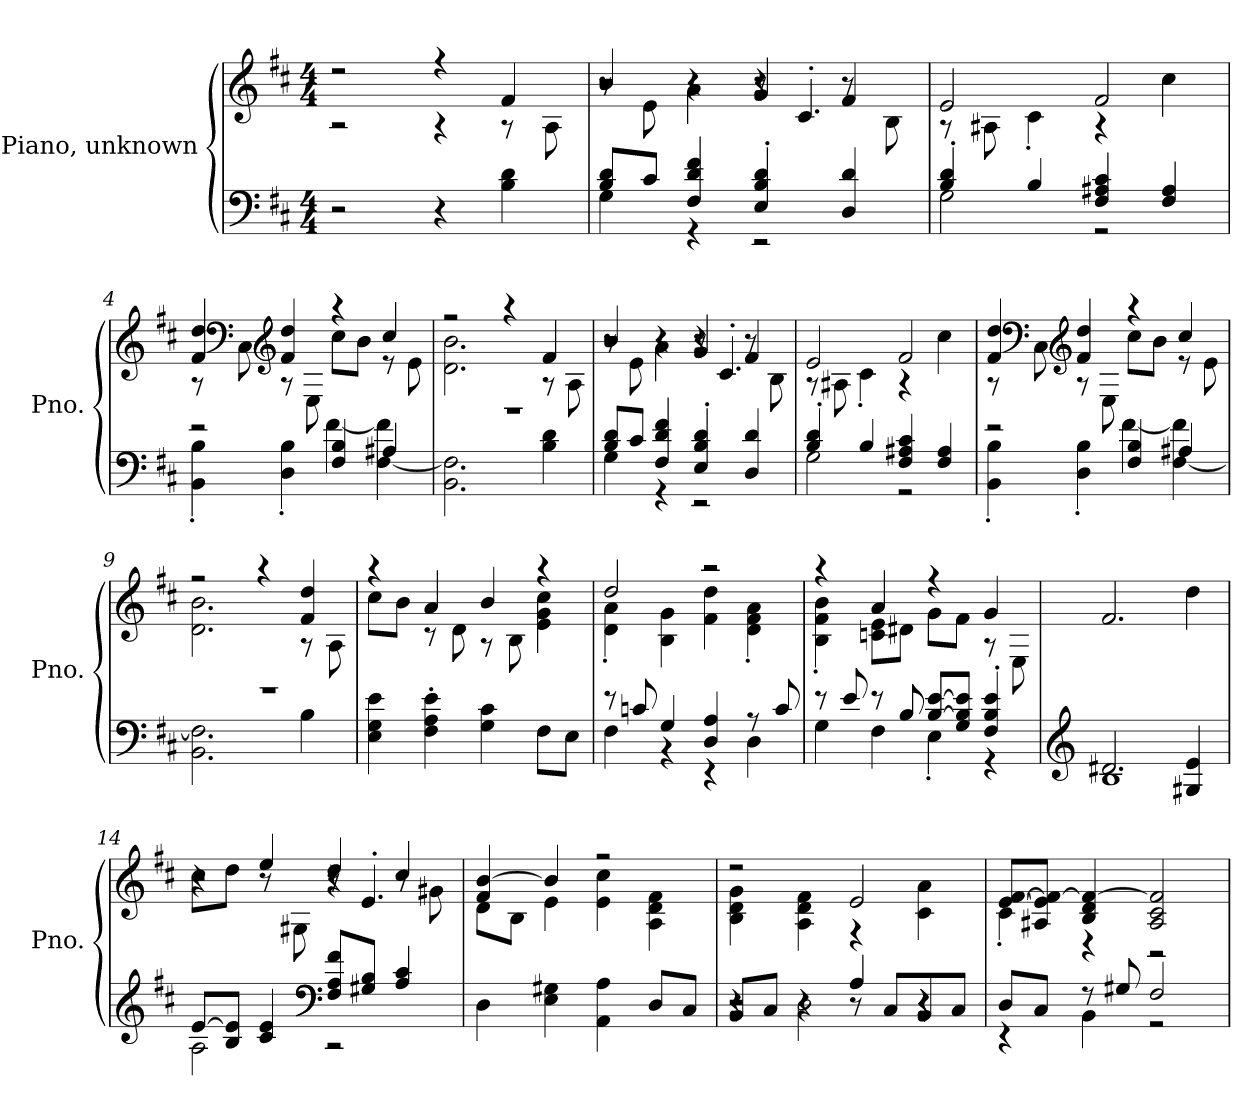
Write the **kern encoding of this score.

**kern	**kern
*part1	*part1
*staff2	*staff1
*I"Piano, unknown	*
*I'Pno.	*
*clefF4	*clefG2
*k[f#c#]	*k[f#c#]
*M4/4	*M4/4
*MM120	*MM120
=1	=1
*	*^
2r	2r	2r
4r	4r	4r
4B\ 4d\	4f#/	8r
.	.	8A\
=2	=2	=2
*^	*	*^
8B/ 8d/L	4G\	4b/	8r	2r
8c#/J	.	.	8e\	.
4F#/ 4d/ 4f#/	4r	4r	4a\	.
4E/' 4B/' 4d/'	2r	4g/	4r	8r
.	.	.	.	4.c#'/
4D/ 4d/	.	4f#/	8r	.
.	.	.	8B\	.
*	*	*	*v	*v
=3	=3	=3	=3
4B/' 4d/'	2G\	2e/	8r
.	.	.	8A#X\
4B/	.	.	4c#'\
4F#/ 4A#X/ 4c#/	2r	2f#/	4r
4F#/ 4A#/	.	.	4cc#\
=4	=4	=4	=4
2r	4BB\' 4B\'	4f#/ 4dd/	8r
*	*	*clefF4	*
.	.	.	8C#\
*	*	*clefG2	*
.	4D\' 4B\'	4f#/ 4dd/	8r
.	.	.	8E\
4F#/ 4B/	[4f#\	4r	8cc#\L
.	.	.	8b\J
4A#X/	[4F#\ 4f#\]	4cc#/	8r
.	.	.	8e\
=5	=5	=5	=5
1r	2.BB\ 2.F#\]	2r	2.d\ 2.b\
.	.	4r	.
.	4B\ 4d\	4f#/	8r
.	.	.	8A\
!!LO:LB:g=z
=6	=6	=6	=6
*	*	*	*^
8B/ 8d/L	4G\	4b/	8r	2r
8c#/J	.	.	8e\	.
4F#/ 4d/ 4f#/	4r	4r	4a\	.
4E/' 4B/' 4d/'	2r	4g/	4r	8r
.	.	.	.	4.c#'/
4D/ 4d/	.	4f#/	8r	.
.	.	.	8B\	.
*	*	*	*v	*v
=7	=7	=7	=7
4B/' 4d/'	2G\	2e/	8r
.	.	.	8A#X\
4B/	.	.	4c#'\
4F#/ 4A#X/ 4c#/	2r	2f#/	4r
4F#/ 4A#/	.	.	4cc#\
=8	=8	=8	=8
2r	4BB\' 4B\'	4f#/ 4dd/	8r
*	*	*clefF4	*
.	.	.	8C#\
*	*	*clefG2	*
.	4D\' 4B\'	4f#/ 4dd/	8r
.	.	.	8E\
4F#/ 4B/	[4f#\	4r	8cc#\L
.	.	.	8b\J
4A#X/	[4F#\ 4f#\]	4cc#/	8r
.	.	.	8e\
=9	=9	=9	=9
1r	2.BB\ 2.F#\]	2r	2.d\ 2.b\
.	.	4r	.
.	4B\	4f#/ 4dd/	8r
.	.	.	8A\
*v	*v	*	*
=10	=10	=10
4E\ 4G\ 4e\	4r	8cc#\L
.	.	8b\J
4F#\' 4A\' 4e\'	4a/	8r
.	.	8d\
4G\ 4c#\	4b/	8r
.	.	8B\
8F#\L	4r	4e\ 4g\ 4cc#\
8E\J	.	.
!!LO:LB:g=z	!!
=11	=11	=11
*^	*	*
8r	4F#\	2dd/	4d\' 4a\'
8cn/	.	.	.
4G/	4r	.	4B\ 4g\
4D/ 4A/	4r	2r	4f#\ 4dd\
8r	4D\	.	4d\' 4f#\' 4a\'
8c/	.	.	.
=12	=12	=12	=12
8r	4G\	4r	4B\' 4f#\' 4b\'
8e/	.	.	.
8r	4F#\	4a/	8cn\ 8e\L
8B/	.	.	8d#X\J
[8B/ [8e/L	4E'\	4r	8g\L
8G/ 8B/] 8e/]J	.	.	8f#\J
4F#/' 4B/' 4e/'	4r	4g/	8r
.	.	.	8E\
*	*	*v	*v
=13	=13	=13
*clefG2	*	*
2.d#X/	1B	2.f#/
4G#X/ 4e/	.	4dd\
=14	=14	=14
*	*	*^
*	*	*	*^
[8e/L	2A\	4r	8cc#\L	2r
8B/ 8e/]J	.	.	8dd\J	.
4c#/ 4e/	.	4ee/	8r	.
.	.	.	8G#X\	.
*clefF4	*	*	*	*
8F#/ 8A/ 8f#/L	2r	4dd/	4r	8r
8G#X/ 8B/J	.	.	.	4.e'/
4A/ 4c#/	.	4cc#/	8r	.
.	.	.	8g#X\	.
*v	*v	*	*	*
*	*	*v	*v
!!LO:LB:g=z
=15	=15	=15
4D\	4f#/ [4b/	8d\L
.	.	8B\J
4E\ 4G#X\	4b/]	4e\
4AA\ 4A\	2r	4e\ 4cc#\
8D/L	.	4A\ 4d\ 4f#\
8C#/J	.	.
=16	=16	=16
*^	*	*
*	*^	*	*
2r	4r	8BB/L	2r	4B\ 4d\ 4g\
.	.	8C#/J	.	.
.	2D\	4r	.	4A\ 4d\ 4f#\
4A/	.	8r	2e/	4r
.	.	8C#/L	.	.
4r	4r	8BB/	.	4c#\ 4a\
.	.	8C#/J	.	.
*	*v	*v	*	*
=17	=17	=17	=17
8D/L	4r	[8e/ [8f#/L	4c#'\
8C#/J	.	8A#X/ 8e/] 8f#/_J	.
8r	4BB\	4B/ 4d/ 4f#/_	4r
8G#X/	.	.	.
2F#/	2r	2A#/ 2c#/ 2f#/]	2r
*v	*v	*	*
*	*v	*v
=	=
*-	*-
